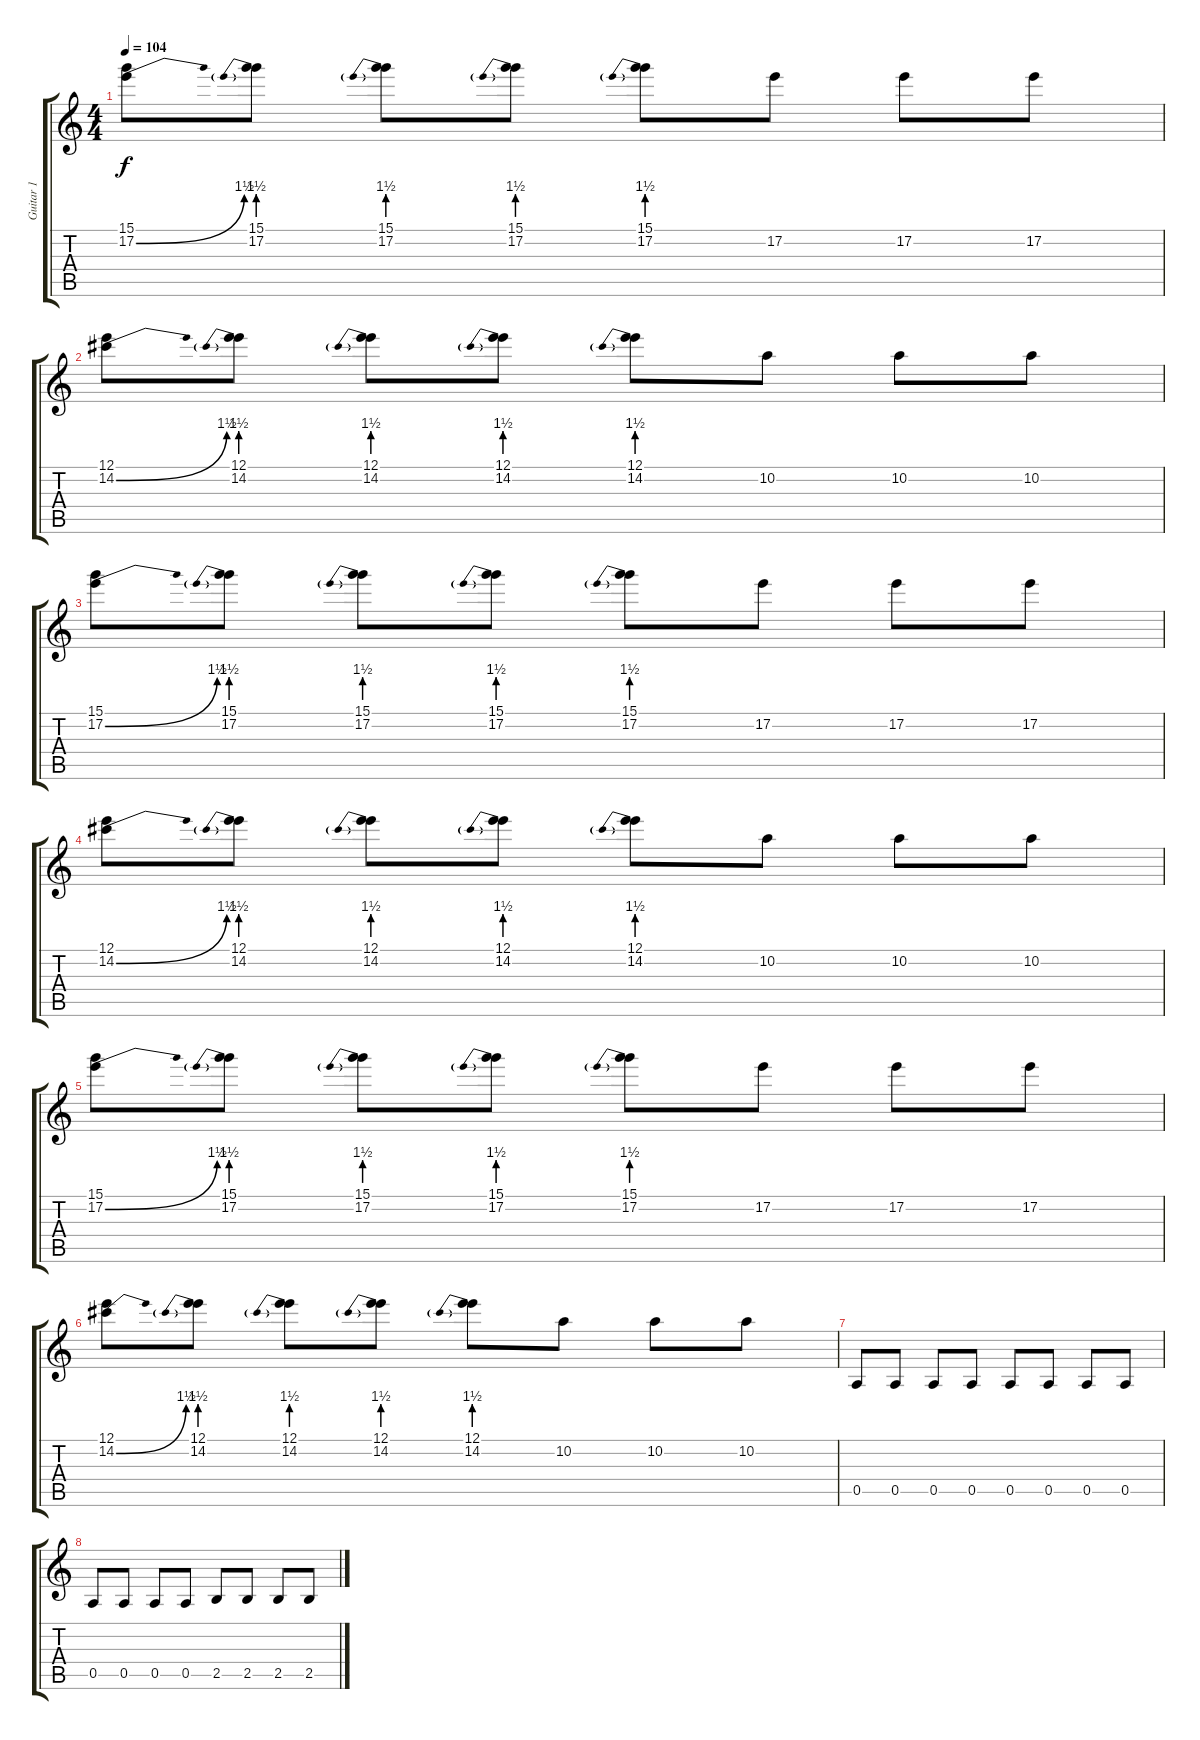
\track ("Guitar 1" "Guitar 1") {instrument overdrivenguitar}
\staff {score tabs}
\tuning (E4 B3 G3 D3 A2 E2) {hide}
\ts (4 4)
\tempo 104
\clef g2
\ks c
(15.1 17.2{be (bend 0 0 60 6)}).8{dy f} (15.1 17.2{be (prebend 0 6 60 6)}).8 (15.1 17.2{be (prebend 0 6 60 6)}).8 (15.1 17.2{be (prebend 0 6 60 6)}).8 (15.1 17.2{be (prebend 0 6 60 6)}).8 17.2.8 17.2.8 17.2.8 |
(12.1 14.2{be (bend 0 0 60 6)}).8 (12.1 14.2{be (prebend 0 6 60 6)}).8 (12.1 14.2{be (prebend 0 6 60 6)}).8 (12.1 14.2{be (prebend 0 6 60 6)}).8 (12.1 14.2{be (prebend 0 6 60 6)}).8 10.2.8 10.2.8 10.2.8 |
(15.1 17.2{be (bend 0 0 60 6)}).8 (15.1 17.2{be (prebend 0 6 60 6)}).8 (15.1 17.2{be (prebend 0 6 60 6)}).8 (15.1 17.2{be (prebend 0 6 60 6)}).8 (15.1 17.2{be (prebend 0 6 60 6)}).8 17.2.8 17.2.8 17.2.8 |
(12.1 14.2{be (bend 0 0 60 6)}).8 (12.1 14.2{be (prebend 0 6 60 6)}).8 (12.1 14.2{be (prebend 0 6 60 6)}).8 (12.1 14.2{be (prebend 0 6 60 6)}).8 (12.1 14.2{be (prebend 0 6 60 6)}).8 10.2.8 10.2.8 10.2.8 |
(15.1 17.2{be (bend 0 0 60 6)}).8 (15.1 17.2{be (prebend 0 6 60 6)}).8 (15.1 17.2{be (prebend 0 6 60 6)}).8 (15.1 17.2{be (prebend 0 6 60 6)}).8 (15.1 17.2{be (prebend 0 6 60 6)}).8 17.2.8 17.2.8 17.2.8 |
(12.1 14.2{be (bend 0 0 60 6)}).8 (12.1 14.2{be (prebend 0 6 60 6)}).8 (12.1 14.2{be (prebend 0 6 60 6)}).8 (12.1 14.2{be (prebend 0 6 60 6)}).8 (12.1 14.2{be (prebend 0 6 60 6)}).8 10.2.8 10.2.8 10.2.8 |
0.5.8 0.5.8 0.5.8 0.5.8 0.5.8 0.5.8 0.5.8 0.5.8 |
0.5.8 0.5.8 0.5.8 0.5.8 2.5.8 2.5.8 2.5.8 2.5.8
